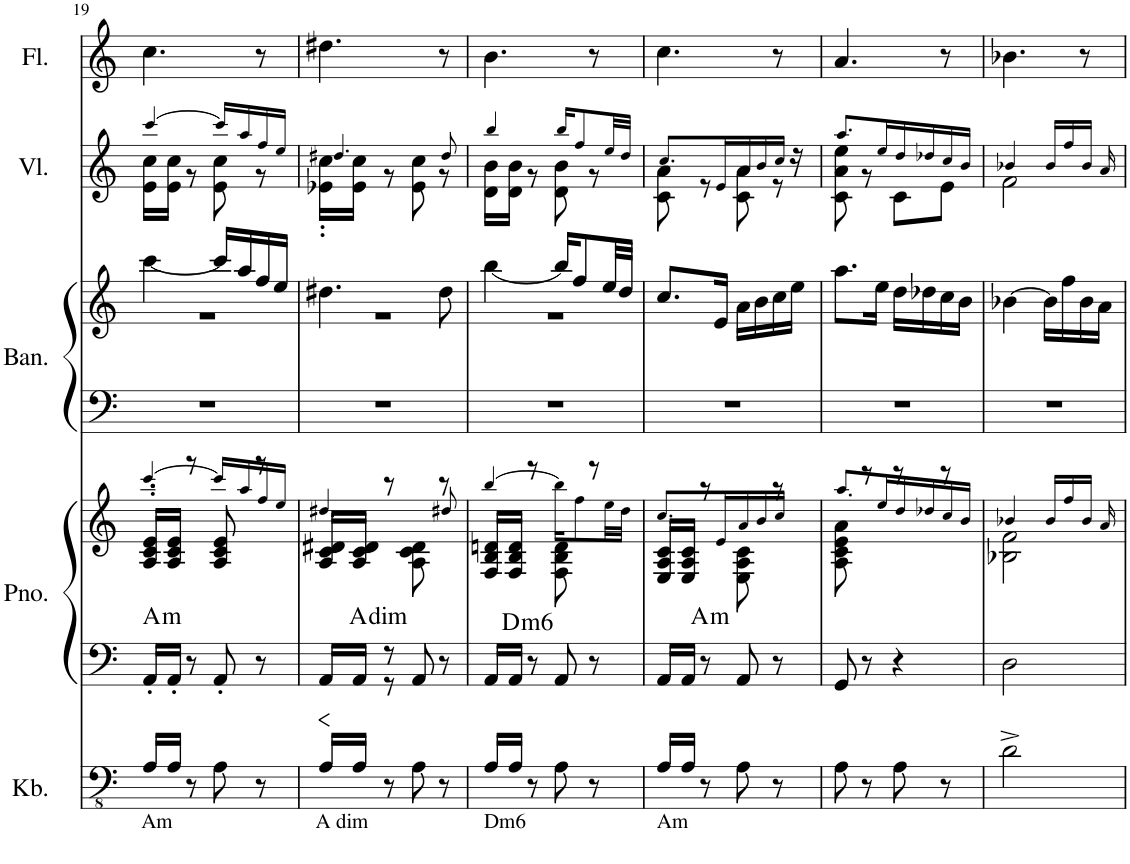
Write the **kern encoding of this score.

**kern	**kern	**kern	**harte	**kern	**kern	**kern	**kern
*part5	*part4	*part4	*part4	*part3	*part3	*part2	*part1
*staff7	*staff6	*staff5	*	*staff4	*staff3	*staff2	*staff1
*I"Kontrabass	*I"Piano	*	*	*I"Bandoneon	*	*I"Violine	*I"Flöte
*I'Kb.	*I'Pno.	*	*	*I'Ban.	*	*I'Vl.	*I'Fl.
!!LO:PB:g=z
*clefFv4	*clefF4	*clefG2	*	*clefF4	*clefG2	*clefG2	*clefG2
*Trd7c12	*	*	*	*	*	*	*
*k[]	*k[]	*k[]	*	*k[]	*k[]	*k[]	*k[]
*M4/8	*M4/8	*M4/8	*	*M4/8	*M4/8	*M4/8	*M4/8
=19	=19	=19	=19	=19	=19	=19	=19
*	*	*^	*	*	*^	*^	*
!LO:TX:b:t=Am	!	!	!	!LO:H:kt=m	!	!	!	!	!	!
16AA/LL	16AA'/LL	16A/' 16c/' 16e/'LL	4ccc/	A:min	2r	[4ccc\	2r	4ccc/	16e\ 16cc\LL	4.cc\
16AA/JJ	16AA'/JJ	16A/ 16c/ 16e/JJ	.	.	.	.	.	.	16e\ 16cc\JJ	.
8r	8r	8r	.	.	.	.	.	.	8r	.
8AA\	8AA'/	8A/ 8c/ 8e/	16ccc/LL	.	.	16ccc/LL]	.	16ccc/LL	8e\ 8cc\	.
.	.	.	16aa/	.	.	16aa/	.	16aa/	.	.
8r	8r	8r	16ff/	.	.	16ff/	.	16ff/	8r	8r
.	.	.	16ee/JJ	.	.	16ee/JJ	.	16ee/JJ	.	.
=20	=20	=20	=20	=20	=20	=20	=20	=20	=20	=20
*	*^	*	*	*	*	*	*	*	*	*
!LO:TX:b:t=A dim	!	!	!	!	!	!	!	!	!	!	!
16AA/LL	16AA/LL	8ryy	16A/ 16c/ 16d#X/LL	4.dd#X/	.	2r	4.dd#X\	2r	4.dd#X/	16e-X\' 16cc\'LL	4.dd#X\
!	!	!	!	!	!LO:H:kt=dim	!	!	!	!	!	!
16AA/JJ	16AA/JJ	.	16A/ 16c/ 16d#/JJ	.	A:dim	.	.	.	.	16e-\ 16cc\JJ	.
8r	8r	8r	8r	.	.	.	.	.	.	8r	.
8AA\	8AA/	4ryy	8A\ 8c\ 8d#\	.	.	.	.	.	.	8e-\ 8cc\	.
8r	8r	.	8r	8dd#X/	.	.	8dd#\	.	8dd#/	8r	8r
*	*v	*v	*	*	*	*	*	*	*	*	*
=21	=21	=21	=21	=21	=21	=21	=21	=21	=21	=21
!LO:TX:b:t=Dm6	!	!	!	!	!	!	!	!	!	!
16AA/LL	16AA/LL	16F/ 16B/ 16dn/LL	4bb/	.	2r	[4bb\	2r	4bb/	16d\ 16b\LL	4.b\
!	!	!	!	!LO:H:kt=m6	!	!	!	!	!	!
16AA/JJ	16AA/JJ	16F/ 16B/ 16d/JJ	.	D:min6	.	.	.	.	16d\ 16b\JJ	.
8r	8r	8r	.	.	.	.	.	.	8r	.
8AA\	8AA/	8F\ 8B\ 8d\	16bb\KL	.	.	16bb/KL]	.	16bb/KL	8d\ 8b\	.
.	.	.	8ff\	.	.	8ff/	.	8ff!/	.	.
8r	8r	8r	.	.	.	.	.	.	8r	8r
.	.	.	32ee\LL	.	.	32ee/LL	.	32ee/LL	.	.
.	.	.	32dd\JJJ	.	.	32dd/JJJ	.	32dd/JJJ	.	.
*	*	*	*	*	*	*v	*v	*	*	*
=22	=22	=22	=22	=22	=22	=22	=22	=22	=22
!LO:TX:b:t=Am	!	!	!	!	!	!	!	!	!
16AA/LL	16AA/LL	16E/ 16A/ 16c/LL	8.cc/L	.	2r	8.cc/L	8.cc/L	8c\ 8a\	4.cc\
16AA/JJ	16AA/JJ	16E/ 16A/ 16c/JJ	.	.	.	.	.	.	.
!	!	!	!	!LO:H:kt=m	!	!	!	!	!
8r	8r	8r	.	A:min	.	.	.	8r	.
.	.	.	16e/L	.	.	16e/Jk	16e/L	.	.
8AA\	8AA/	8E\ 8A\ 8c\	16a/	.	.	16a\LL	16a/	8c\ 8a\	.
.	.	.	16b/	.	.	16b\	16b/	.	.
8r	8r	8r	16cc/JJ	.	.	16cc\	16cc/JJ	8r	8r
.	.	.	16ryy	.	.	16ee\JJ	16r	.	.
=23	=23	=23	=23	=23	=23	=23	=23	=23	=23
8AA\	8GG/	8A\ 8c\ 8e\ 8a\	8.aa/L	.	2r	8.aa\L	8.aa/L	8c\ 8a\ 8ee\	4.a/
8r	8r	8r	.	.	.	.	.	8r	.
.	.	.	16ee/L	.	.	16ee\Jk	16ee/L	.	.
8AA\	4r	8r	16dd/	.	.	16dd\LL	16dd/	8c\L	.
.	.	.	16dd-X/	.	.	16dd-X\	16dd-X/	.	.
8r	.	8r	16cc/	.	.	16cc\	16cc/	8e\J	8r
.	.	.	16b/JJ	.	.	16b\JJ	16b/JJ	.	.
=24	=24	=24	=24	=24	=24	=24	=24	=24	=24
2D^\	2D\	2B-X\ 2f\	4b-X/	.	2r	[4b-X\	2f\	4b-X/	4.b-X\
.	.	.	2ryy	.	.	16b-\LL]	.	2ryy	.
.	.	.	.	.	.	16ff\	.	.	.
.	.	.	.	.	.	16b-\	.	.	8r
.	.	.	.	.	.	16a\JJ	.	.	.
4ryy	4ryy	16b-/LL	.	.	4ryy	4ryy	16b-/LL	.	4ryy
.	.	16ff/	.	.	.	.	16ff/	.	.
.	.	16b-/JJ	.	.	.	.	16b-/JJ	.	.
.	.	16a/	.	.	.	.	16a/	.	.
*	*	*v	*v	*	*	*	*v	*v	*
=	=	=	=	=	=	=	=
*-	*-	*-	*-	*-	*-	*-	*-
